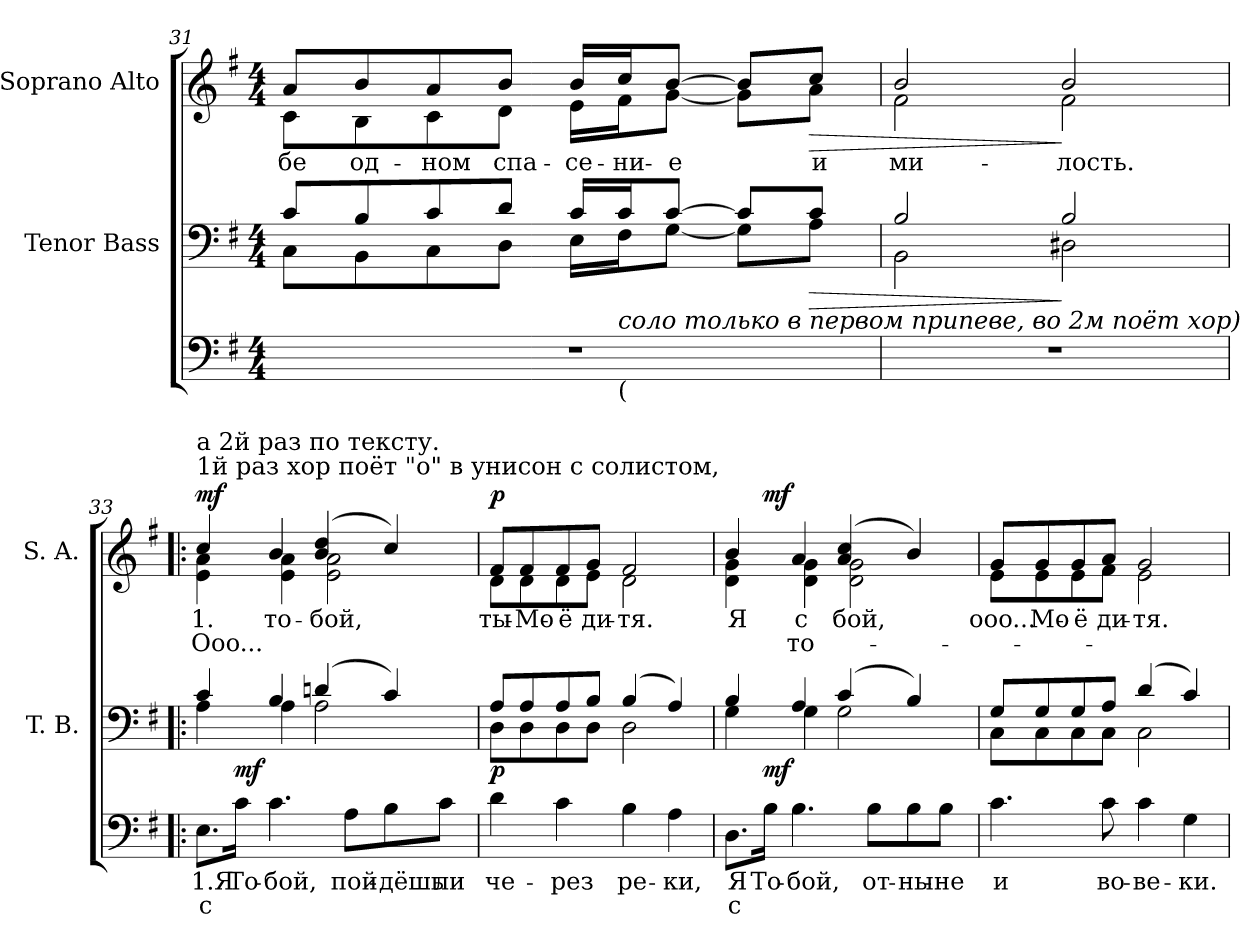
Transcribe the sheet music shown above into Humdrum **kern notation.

**kern	**text	**text	**kern	**dynam	**kern	**text	**text	**dynam
*part3	*part3	*part3	*part2	*part2	*part1	*part1	*part1	*part1
*staff3	*staff3	*staff3	*staff2	*staff2	*staff1	*staff1	*staff1	*staff1
*	*	*	*I"Tenor Bass	*	*I"Soprano Alto	*	*	*
*	*	*	*I'T. B.	*	*I'S. A.	*	*	*
*clefF4	*	*	*clefF4	*	*clefG2	*	*	*
*k[f#]	*	*	*k[f#]	*	*k[f#]	*	*	*
*G:	*	*	*G:	*	*G:	*	*	*
*M4/4	*	*	*M4/4	*	*M4/4	*	*	*
=31	=31	=31	=31	=31	=31	=31	=31	=31
*	*	*	*^	*	*	*	*	*
!	!	!	!	!	!	!	!LO:LY:b:color=#000000	!	!
*^	*	*	*	*	*	*^	*	*	*
1r	2ryy	.	.	8ci/L	8Ci\L	.	8ai/L	8ci\L	-бе	.	.
!	!	!	!	!	!	!	!	!	!LO:LY:b:color=#000000	!	!
.	.	.	.	8Bi/	8BBi\	.	8bi/	8Bi\	од-	.	.
!	!	!	!	!	!	!	!	!	!LO:LY:b:color=#000000	!	!
.	.	.	.	8ci/	8Ci\	.	8ai/	8ci\	-ном	.	.
!	!	!	!	!	!	!	!	!	!LO:LY:b:color=#000000	!	!
.	.	.	.	8di/J	8Di\J	.	8bi/J	8di\J	спа-	.	.
!	!	!	!	!	!	!	!	!	!LO:LY:b:color=#000000	!	!
.	16ryy	.	.	16ci/LL	16Ei\LL	.	16bi/LL	16ei\LL	-се-	.	.
!	!LO:TX:b:t=(	!	!	!	!	!	!	!	!	!	!
!	!LO:TX:i:t=соло только в первом припеве, во 2м поёт хор)	!	!	!	!	!	!	!	!	!	!
!	!	!	!	!	!	!	!	!	!LO:LY:b:color=#000000	!	!
.	4..ryy	.	.	16ci/J	16F#i\J	.	16cci/J	16f#i\J	-ни-	.	.
!	!	!	!	!	!	!	!	!	!LO:LY:b:color=#000000	!	!
.	.	.	.	[>8ci/J	[<8Gi\J	.	[>8bi/J	[<8gi\J	-е	.	.
.	.	.	.	8ci/L]	8Gi\L]	.	8bi/L]	8gi\L]	.	.	.
!	!	!	!	!	!	!LO:HP:b	!	!	!	!	!
!	!	!	!	!	!	!	!	!	!LO:LY:b:color=#000000	!	!LO:HP:b
.	.	.	.	8ci/J	8Ai\J	>	8cci/J	8ai\J	и	.	>
*v	*v	*	*	*	*	*	*	*	*	*	*
=32	=32	=32	=32	=32	=32	=32	=32	=32	=32	=32
*^	*	*	*	*	*	*	*	*	*	*
!	!	!	!	!	!	!	!	!	!LO:LY:b:color=#000000	!	!
*v	*v	*	*	*	*	*	*	*	*	*	*
1r	.	.	2Bi/	2BBi\	.	2bi/	2f#i\	ми-	.	.
!	!	!	!	!	!	!	!	!LO:LY:b:color=#000000	!	!
.	.	.	2Bi/	2D#Xi\	]	2bi/	2f#i\	-лость.	.	]
*	*	*	*v	*v	*	*	*	*	*	*
!!LO:LB:g=z	!!
=33!|:	=33!|:	=33!|:	=33!|:	=33!|:	=33!|:	=33!|:	=33!|:	=33!|:	=33!|:
*	*	*	*^	*	*	*	*	*	*
!	!LO:LY:b:color=#000000	!LO:LY:b:color=#000000	!	!	!	!	!	!	!	!
!	!	!	!	!	!	!	!	!LO:LY:b:color=#000000	!LO:LY:b:color=#000000	!
!	!	!	!	!	!	!LO:TX:a:t=1й раз хор поёт "о" в унисон с солистом,	!	!	!	!
!	!	!	!	!	!	!LO:TX:t=а 2й раз по тексту.	!	!	!	!
!	!	!	!	!	!	!	!	!LO:LY:b:color=#000000	!LO:LY:b:color=#000000	!
*	*	*	*	*^	*	*	*	*	*	*
8.Ei\L	1.Я	с	4ci/	4Ai\	8.ryy	.	4cci/	4ei\ 4ai	1.	Ooo...	mf
!	!LO:LY:b:color=#000000	!	!	!	!	!	!	!	!	!	!
16ci\Jk	То-	.	.	.	2ryy	mf	.	.	.	.	.
!	!LO:LY:b:color=#000000	!	!	!	!	!	!	!	!	!	!
!	!	!	!	!	!	!	!	!	!LO:LY:b:color=#000000	!	!
4.ci\	-бой,	.	4Bi/	4Ai\	.	.	4bi/	4ei\ 4ai	то-	.	.
!	!	!	!	!	!	!	!	!	!LO:LY:b:color=#000000	!	!
.	.	.	(4dni/	2Ai\	.	.	(4bi/ 4ddi	2ei\ 2ai	-бой,	.	.
!	!LO:LY:b:color=#000000	!	!	!	!	!	!	!	!	!	!
8Ai\L	пой-	.	.	.	.	.	.	.	.	.	.
.	.	.	.	.	4ryy	.	.	.	.	.	.
!	!LO:LY:b:color=#000000	!	!	!	!	!	!	!	!	!	!
8Bi\	-дёшь	.	4ci/)	.	.	.	4cci/)	.	.	.	.
!	!LO:LY:b:color=#000000	!	!	!	!	!	!	!	!	!	!
8ci\J	ли	.	.	.	.	.	.	.	.	.	.
.	.	.	.	.	16ryy	.	.	.	.	.	.
*	*	*	*v	*v	*v	*	*	*	*	*	*
=34	=34	=34	=34	=34	=34	=34	=34	=34	=34
*	*	*	*^	*	*	*	*	*	*
*	*	*	*	*^	*	*	*	*	*	*
!	!LO:LY:b:color=#000000	!	!	!	!	!	!	!	!	!	!
*	*	*	*	*v	*v	*	*	*	*	*	*
*	*	*	*	*^	*	*	*	*	*	*
!	!	!	!	!	!	!	!	!	!LO:LY:b:color=#000000	!	!
*	*	*	*	*v	*v	*	*	*	*	*	*
4di\	че-	.	8Ai/L	8Di\L	p	8f#i/L	8di\L	ты-	.	p
!	!	!	!	!	!	!	!	!LO:LY:b:color=#000000	!	!
.	.	.	8Ai/	8Di\	.	8f#i/	8di\	-Мо-	.	.
!	!LO:LY:b:color=#000000	!	!	!	!	!	!	!	!	!
!	!	!	!	!	!	!	!	!LO:LY:b:color=#000000	!	!
4ci\	-рез	.	8Ai/	8Di\	.	8f#i/	8di\	-ё	.	.
!	!	!	!	!	!	!	!	!LO:LY:b:color=#000000	!	!
.	.	.	8Bi/J	8Di\J	.	8gi/J	8ei\J	ди-	.	.
!	!LO:LY:b:color=#000000	!	!	!	!	!	!	!	!	!
!	!	!	!	!	!	!	!	!LO:LY:b:color=#000000	!	!
4Bi\	ре-	.	(4Bi/	2Di\	.	2f#i/	2di\	-тя.	.	.
!	!LO:LY:b:color=#000000	!	!	!	!	!	!	!	!	!
4Ai\	-ки,	.	4Ai/)	.	.	.	.	.	.	.
*	*	*	*v	*v	*	*	*	*	*	*
*	*	*	*	*	*v	*v	*	*	*
=35	=35	=35	=35	=35	=35	=35	=35	=35
!	!LO:LY:b:color=#000000	!LO:LY:b:color=#000000	!	!	!	!	!	!
*	*	*	*^	*	*	*	*	*
!	!	!	!	!	!	!	!LO:LY:b:color=#000000	!	!
*	*	*	*	*^	*	*^	*	*	*
*	*	*	*	*	*	*	*	*^	*	*	*
8.Di\L	Я	с	4Bi/	4Gi\	8.ryy	.	4bi/	4di\ 4gi	8.ryy	Я	.	.
!	!LO:LY:b:color=#000000	!	!	!	!	!	!	!	!	!	!	!
16Bi\Jk	То-	.	.	.	2ryy	mf	.	.	2ryy	.	.	mf
!	!LO:LY:b:color=#000000	!	!	!	!	!	!	!	!	!	!	!
!	!	!	!	!	!	!	!	!	!	!LO:LY:b:color=#000000	!LO:LY:b:color=#000000	!
4.Bi\	-бой,	.	4Ai/	4Gi\	.	.	4ai/	4di\ 4gi	.	с	то-	.
!	!	!	!	!	!	!	!	!	!	!LO:LY:b:color=#000000	!	!
.	.	.	(4ci/	2Gi\	.	.	(4ai/ 4cci	2di\ 2gi	.	-бой,	.	.
!	!LO:LY:b:color=#000000	!	!	!	!	!	!	!	!	!	!	!
8Bi\L	от-	.	.	.	.	.	.	.	.	.	.	.
.	.	.	.	.	4ryy	.	.	.	4ryy	.	.	.
!	!LO:LY:b:color=#000000	!	!	!	!	!	!	!	!	!	!	!
8Bi\	-ны-	.	4Bi/)	.	.	.	4bi/)	.	.	.	.	.
!	!LO:LY:b:color=#000000	!	!	!	!	!	!	!	!	!	!	!
8Bi\J	-не	.	.	.	.	.	.	.	.	.	.	.
.	.	.	.	.	16ryy	.	.	.	16ryy	.	.	.
*	*	*	*v	*v	*v	*	*	*	*	*	*	*
*	*	*	*	*	*v	*v	*v	*	*	*
=36	=36	=36	=36	=36	=36	=36	=36	=36
*	*	*	*^	*	*^	*	*	*
*	*	*	*	*^	*	*	*^	*	*	*
!	!LO:LY:b:color=#000000	!	!	!	!	!	!	!	!	!	!	!
*	*	*	*	*v	*v	*	*	*	*	*	*	*
*	*	*	*	*	*	*v	*v	*v	*	*	*
*	*	*	*	*^	*	*^	*	*	*
*	*	*	*	*	*	*	*	*^	*	*	*
!	!	!	!	!	!	!	!	!	!	!LO:LY:b:color=#000000	!	!
*	*	*	*	*v	*v	*	*	*	*	*	*	*
*	*	*	*	*	*	*	*v	*v	*	*	*
*	*	*	*	*^	*	*	*^	*	*	*
!	!	!	!	!	!	!	!	!	!	!LO:LY:b:color=#000000	!	!
*	*	*	*	*v	*v	*	*	*	*	*	*	*
*	*	*	*	*	*	*	*v	*v	*	*	*
4.ci\	и	.	8Gi/L	8Ci\L	.	8gi/L	8ei\L	-ooo...	.	.
!	!	!	!	!	!	!	!	!LO:LY:b:color=#000000	!	!
.	.	.	8Gi/	8Ci\	.	8gi/	8ei\	Мо-	.	.
!	!	!	!	!	!	!	!	!LO:LY:b:color=#000000	!	!
.	.	.	8Gi/	8Ci\	.	8gi/	8ei\	-ё	.	.
!	!LO:LY:b:color=#000000	!	!	!	!	!	!	!	!	!
!	!	!	!	!	!	!	!	!LO:LY:b:color=#000000	!	!
8ci\	во-	.	8Ai/J	8Ci\J	.	8ai/J	8f#i\J	ди-	.	.
!	!LO:LY:b:color=#000000	!	!	!	!	!	!	!	!	!
!	!	!	!	!	!	!	!	!LO:LY:b:color=#000000	!	!
4ci\	-ве-	.	(4di/	2Ci\	.	2gi/	2ei\	-тя.	.	.
!	!LO:LY:b:color=#000000	!	!	!	!	!	!	!	!	!
4Gi\	-ки.	.	4ci/)	.	.	.	.	.	.	.
*	*	*	*v	*v	*	*	*	*	*	*
*	*	*	*	*	*v	*v	*	*	*
=	=	=	=	=	=	=	=	=
*-	*-	*-	*-	*-	*-	*-	*-	*-
